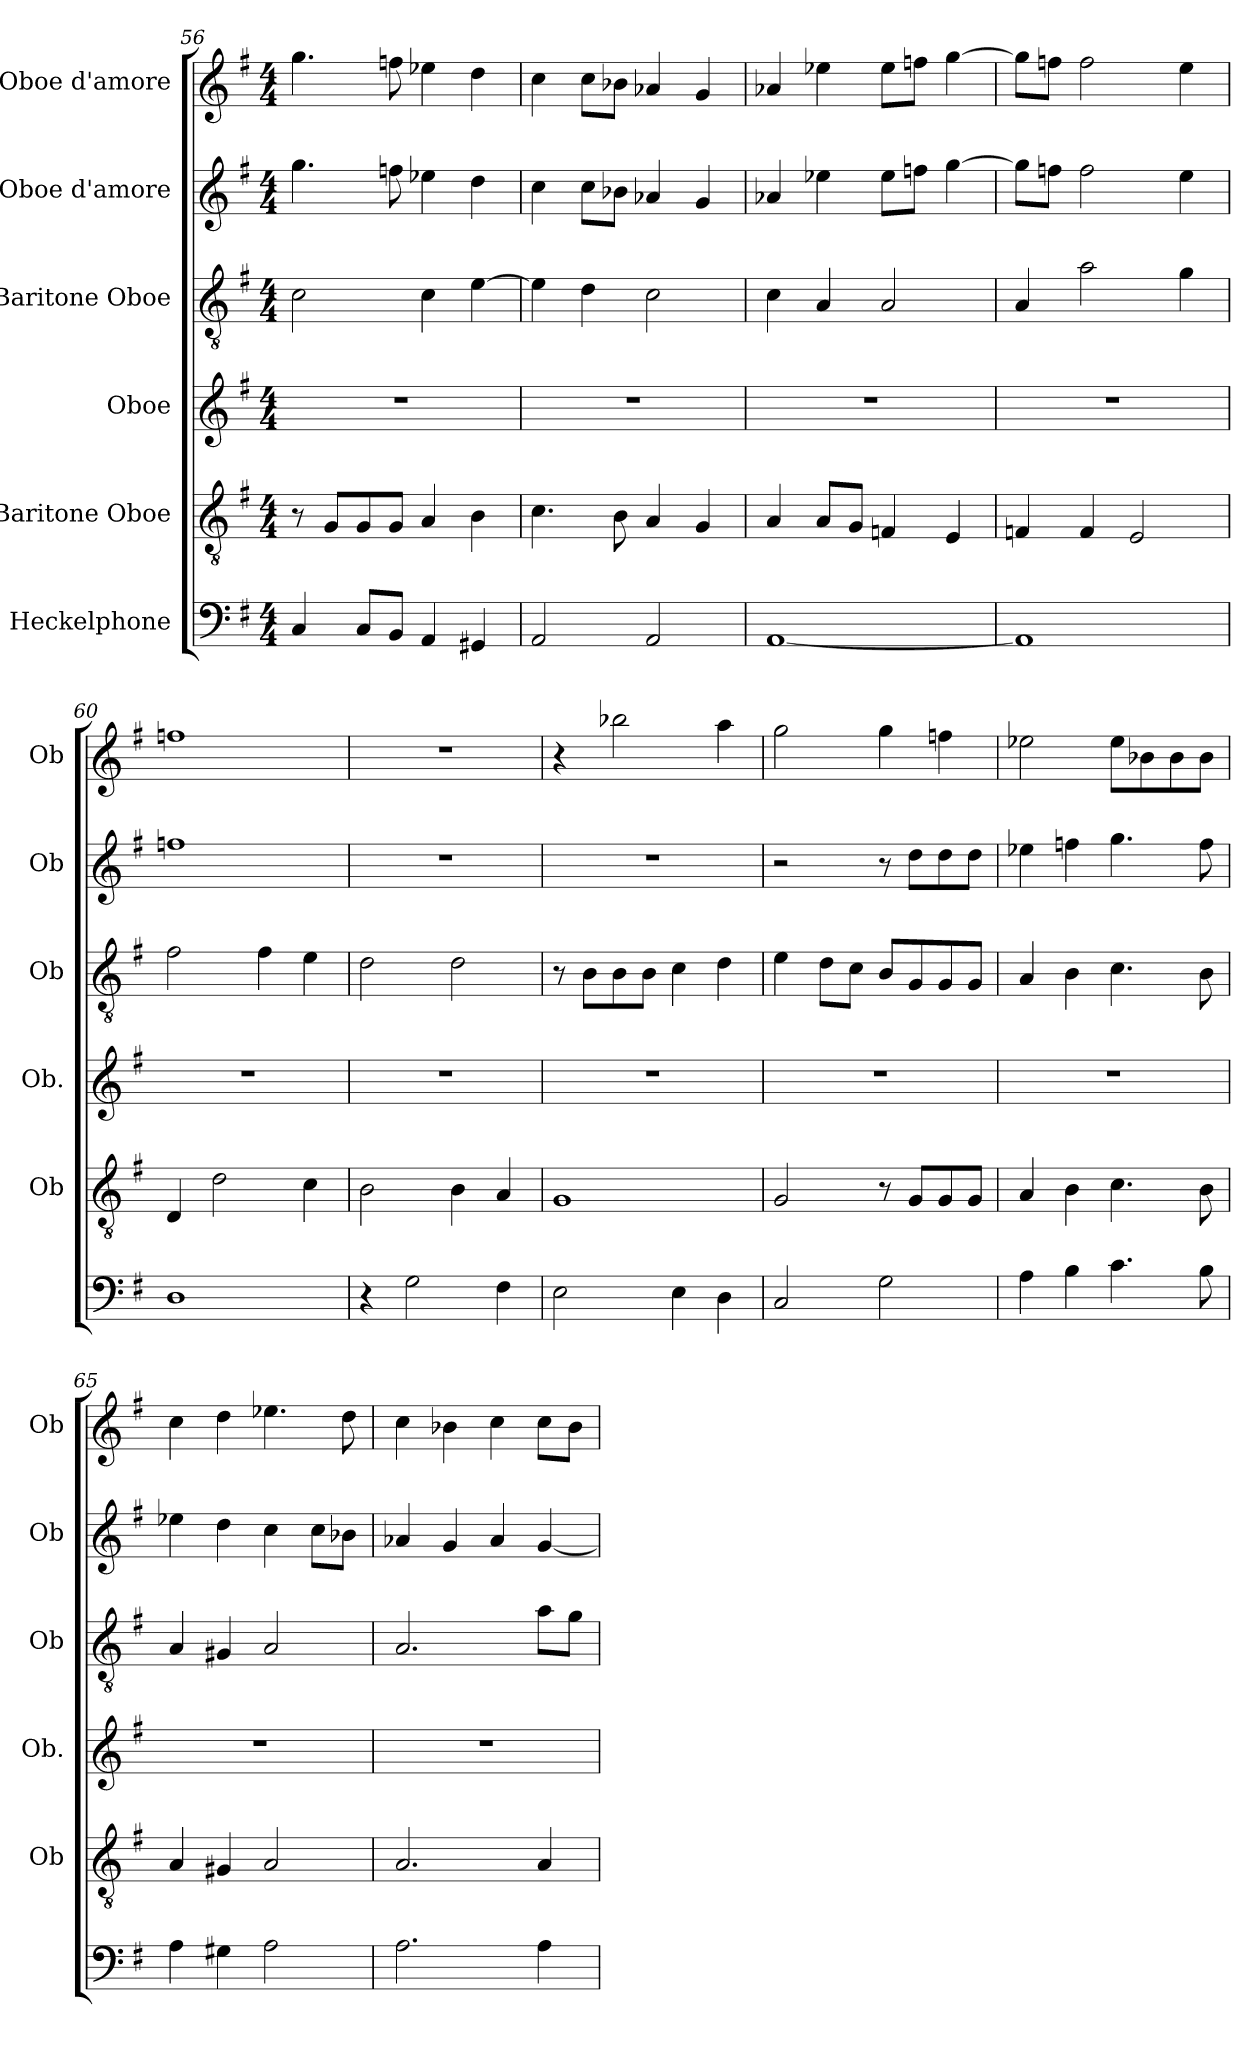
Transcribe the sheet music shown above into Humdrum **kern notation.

**kern	**kern	**kern	**kern	**kern	**kern
*part6	*part5	*part4	*part3	*part2	*part1
*staff6	*staff5	*staff4	*staff3	*staff2	*staff1
*I"Heckelphone	*I"Baritone Oboe	*I"Oboe	*I"Baritone Oboe	*I"Oboe d'amore	*I"Oboe d'amore
*	*I'Ob	*I'Ob.	*I'Ob	*I'Ob	*I'Ob
*clefF4	*clefGv2	*clefG2	*clefGv2	*clefG2	*clefG2
*	*	*	*	*ITrd2c3	*ITrd2c3
*k[f#]	*k[f#]	*k[f#]	*k[f#]	*k[f#c#g#d#]	*k[f#c#g#d#]
*M4/4	*M4/4	*M4/4	*M4/4	*M4/4	*M4/4
=56	=56	=56	=56	=56	=56
4C/	8r	1r	2c\	4.ee\	4.ee\
.	8G/L	.	.	.	.
8C/L	8G/	.	.	.	.
8BB/J	8G/J	.	.	8ddn\	8ddn\
4AA/	4A/	.	4c\	4ccn\	4ccn\
4GG#X/	4B\	.	[4e\	4b\	4b\
=57	=57	=57	=57	=57	=57
2AA/	4.c\	1r	4e\]	4a\	4a\
.	.	.	4d\	8a\L	8a\L
.	8B\	.	.	8gn\J	8gn\J
2AA/	4A/	.	2c\	4fn/	4fn/
.	4G/	.	.	4e/	4e/
=58	=58	=58	=58	=58	=58
[1AA	4A/	1r	4c\	4fn/	4fn/
.	8A/L	.	4A/	4ccn\	4ccn\
.	8G/J	.	.	.	.
.	4Fn/	.	2A/	8cc\L	8cc\L
.	.	.	.	8ddn\J	8ddn\J
.	4E/	.	.	[4ee\	[4ee\
=59	=59	=59	=59	=59	=59
1AA]	4Fn/	1r	4A/	8ee\L]	8ee\L]
.	.	.	.	8ddn\J	8ddn\J
.	4F/	.	2a\	2dd\	2dd\
.	2E/	.	.	.	.
.	.	.	4g\	4cc#\	4cc#\
=60	=60	=60	=60	=60	=60
1D	4D/	1r	2f#\	1ddn	1ddn
.	2d\	.	.	.	.
.	.	.	4f#\	.	.
.	4c\	.	4e\	.	.
=61	=61	=61	=61	=61	=61
4r	2B\	1r	2d\	1r	1r
2G\	.	.	.	.	.
.	4B\	.	2d\	.	.
4F#\	4A/	.	.	.	.
=62	=62	=62	=62	=62	=62
2E\	1G	1r	8r	1r	4r
.	.	.	8B\L	.	.
.	.	.	8B\	.	2ggn\
.	.	.	8B\J	.	.
4E\	.	.	4c\	.	.
4D\	.	.	4d\	.	4ff#\
!!LO:LB:g=z
=63	=63	=63	=63	=63	=63
2C/	2G/	1r	4e\	2r	2ee\
.	.	.	8d\L	.	.
.	.	.	8c\J	.	.
2G\	8r	.	8B/L	8r	4ee\
.	8G/L	.	8G/	8b\L	.
.	8G/	.	8G/	8b\	4ddn\
.	8G/J	.	8G/J	8b\J	.
=64	=64	=64	=64	=64	=64
4A\	4A/	1r	4A/	4ccn\	2ccn\
4B\	4B\	.	4B\	4ddn\	.
4.c\	4.c\	.	4.c\	4.ee\	8cc\L
.	.	.	.	.	8gn\
.	.	.	.	.	8g\
8B\	8B\	.	8B\	8dd\	8g\J
=65	=65	=65	=65	=65	=65
4A\	4A/	1r	4A/	4ccn\	4a\
4G#X\	4G#X/	.	4G#X/	4b\	4b\
2A\	2A/	.	2A/	4a\	4.ccn\
.	.	.	.	8a\L	.
.	.	.	.	8gn\J	8b\
=66	=66	=66	=66	=66	=66
2.A\	2.A/	1r	2.A/	4fn/	4a\
.	.	.	.	4e/	4gn\
.	.	.	.	4f/	4a\
4A\	4A/	.	8a\L	[4e/	8a\L
.	.	.	8g\J	.	8g\J
=	=	=	=	=	=
*-	*-	*-	*-	*-	*-
